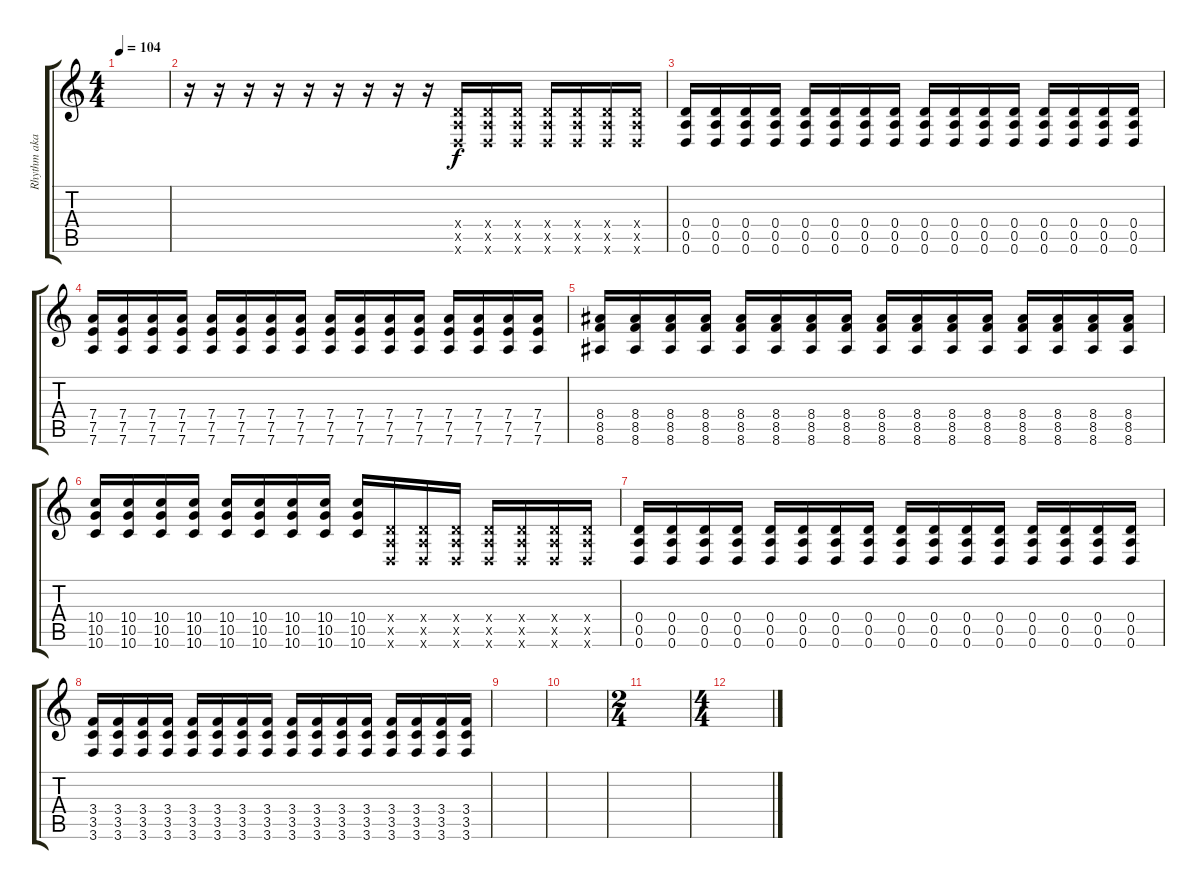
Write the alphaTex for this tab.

\track ("Rhythm aka Chad" "Rhythm aka") {instrument distortionguitar}
\staff {score tabs}
\tuning (E4 B3 G3 D3 A2 D2) {hide}
\ts (4 4)
\tempo 104
\clef g2
\ks c
|
r.16 r.16 r.16 r.16 r.16 r.16 r.16 r.16 r.16 (0.4{x} 0.5{x} 0.6{x}).16 (0.4{x} 0.5{x} 0.6{x}).16 (0.4{x} 0.5{x} 0.6{x}).16 (0.4{x} 0.5{x} 0.6{x}).16 (0.4{x} 0.5{x} 0.6{x}).16 (0.4{x} 0.5{x} 0.6{x}).16 (0.4{x} 0.5{x} 0.6{x}).16 |
(0.4 0.5 0.6).16 (0.4 0.5 0.6).16 (0.4 0.5 0.6).16 (0.4 0.5 0.6).16 (0.4 0.5 0.6).16 (0.4 0.5 0.6).16 (0.4 0.5 0.6).16 (0.4 0.5 0.6).16 (0.4 0.5 0.6).16 (0.4 0.5 0.6).16 (0.4 0.5 0.6).16 (0.4 0.5 0.6).16 (0.4 0.5 0.6).16 (0.4 0.5 0.6).16 (0.4 0.5 0.6).16 (0.4 0.5 0.6).16 |
(7.4 7.5 7.6).16 (7.4 7.5 7.6).16 (7.4 7.5 7.6).16 (7.4 7.5 7.6).16 (7.4 7.5 7.6).16 (7.4 7.5 7.6).16 (7.4 7.5 7.6).16 (7.4 7.5 7.6).16 (7.4 7.5 7.6).16 (7.4 7.5 7.6).16 (7.4 7.5 7.6).16 (7.4 7.5 7.6).16 (7.4 7.5 7.6).16 (7.4 7.5 7.6).16 (7.4 7.5 7.6).16 (7.4 7.5 7.6).16 |
(8.4 8.5 8.6).16 (8.4 8.5 8.6).16 (8.4 8.5 8.6).16 (8.4 8.5 8.6).16 (8.4 8.5 8.6).16 (8.4 8.5 8.6).16 (8.4 8.5 8.6).16 (8.4 8.5 8.6).16 (8.4 8.5 8.6).16 (8.4 8.5 8.6).16 (8.4 8.5 8.6).16 (8.4 8.5 8.6).16 (8.4 8.5 8.6).16 (8.4 8.5 8.6).16 (8.4 8.5 8.6).16 (8.4 8.5 8.6).16 |
(10.4 10.5 10.6).16 (10.4 10.5 10.6).16 (10.4 10.5 10.6).16 (10.4 10.5 10.6).16 (10.4 10.5 10.6).16 (10.4 10.5 10.6).16 (10.4 10.5 10.6).16 (10.4 10.5 10.6).16 (10.4 10.5 10.6).16 (0.4{x} 0.5{x} 0.6{x}).16 (0.4{x} 0.5{x} 0.6{x}).16 (0.4{x} 0.5{x} 0.6{x}).16 (0.4{x} 0.5{x} 0.6{x}).16 (0.4{x} 0.5{x} 0.6{x}).16 (0.4{x} 0.5{x} 0.6{x}).16 (0.4{x} 0.5{x} 0.6{x}).16 |
(0.4 0.5 0.6).16 (0.4 0.5 0.6).16 (0.4 0.5 0.6).16 (0.4 0.5 0.6).16 (0.4 0.5 0.6).16 (0.4 0.5 0.6).16 (0.4 0.5 0.6).16 (0.4 0.5 0.6).16 (0.4 0.5 0.6).16 (0.4 0.5 0.6).16 (0.4 0.5 0.6).16 (0.4 0.5 0.6).16 (0.4 0.5 0.6).16 (0.4 0.5 0.6).16 (0.4 0.5 0.6).16 (0.4 0.5 0.6).16 |
(3.4 3.5 3.6).16 (3.4 3.5 3.6).16 (3.4 3.5 3.6).16 (3.4 3.5 3.6).16 (3.4 3.5 3.6).16 (3.4 3.5 3.6).16 (3.4 3.5 3.6).16 (3.4 3.5 3.6).16 (3.4 3.5 3.6).16 (3.4 3.5 3.6).16 (3.4 3.5 3.6).16 (3.4 3.5 3.6).16 (3.4 3.5 3.6).16 (3.4 3.5 3.6).16 (3.4 3.5 3.6).16 (3.4 3.5 3.6).16 |
|
|
\ts (2 4)
|
\ts (4 4)
